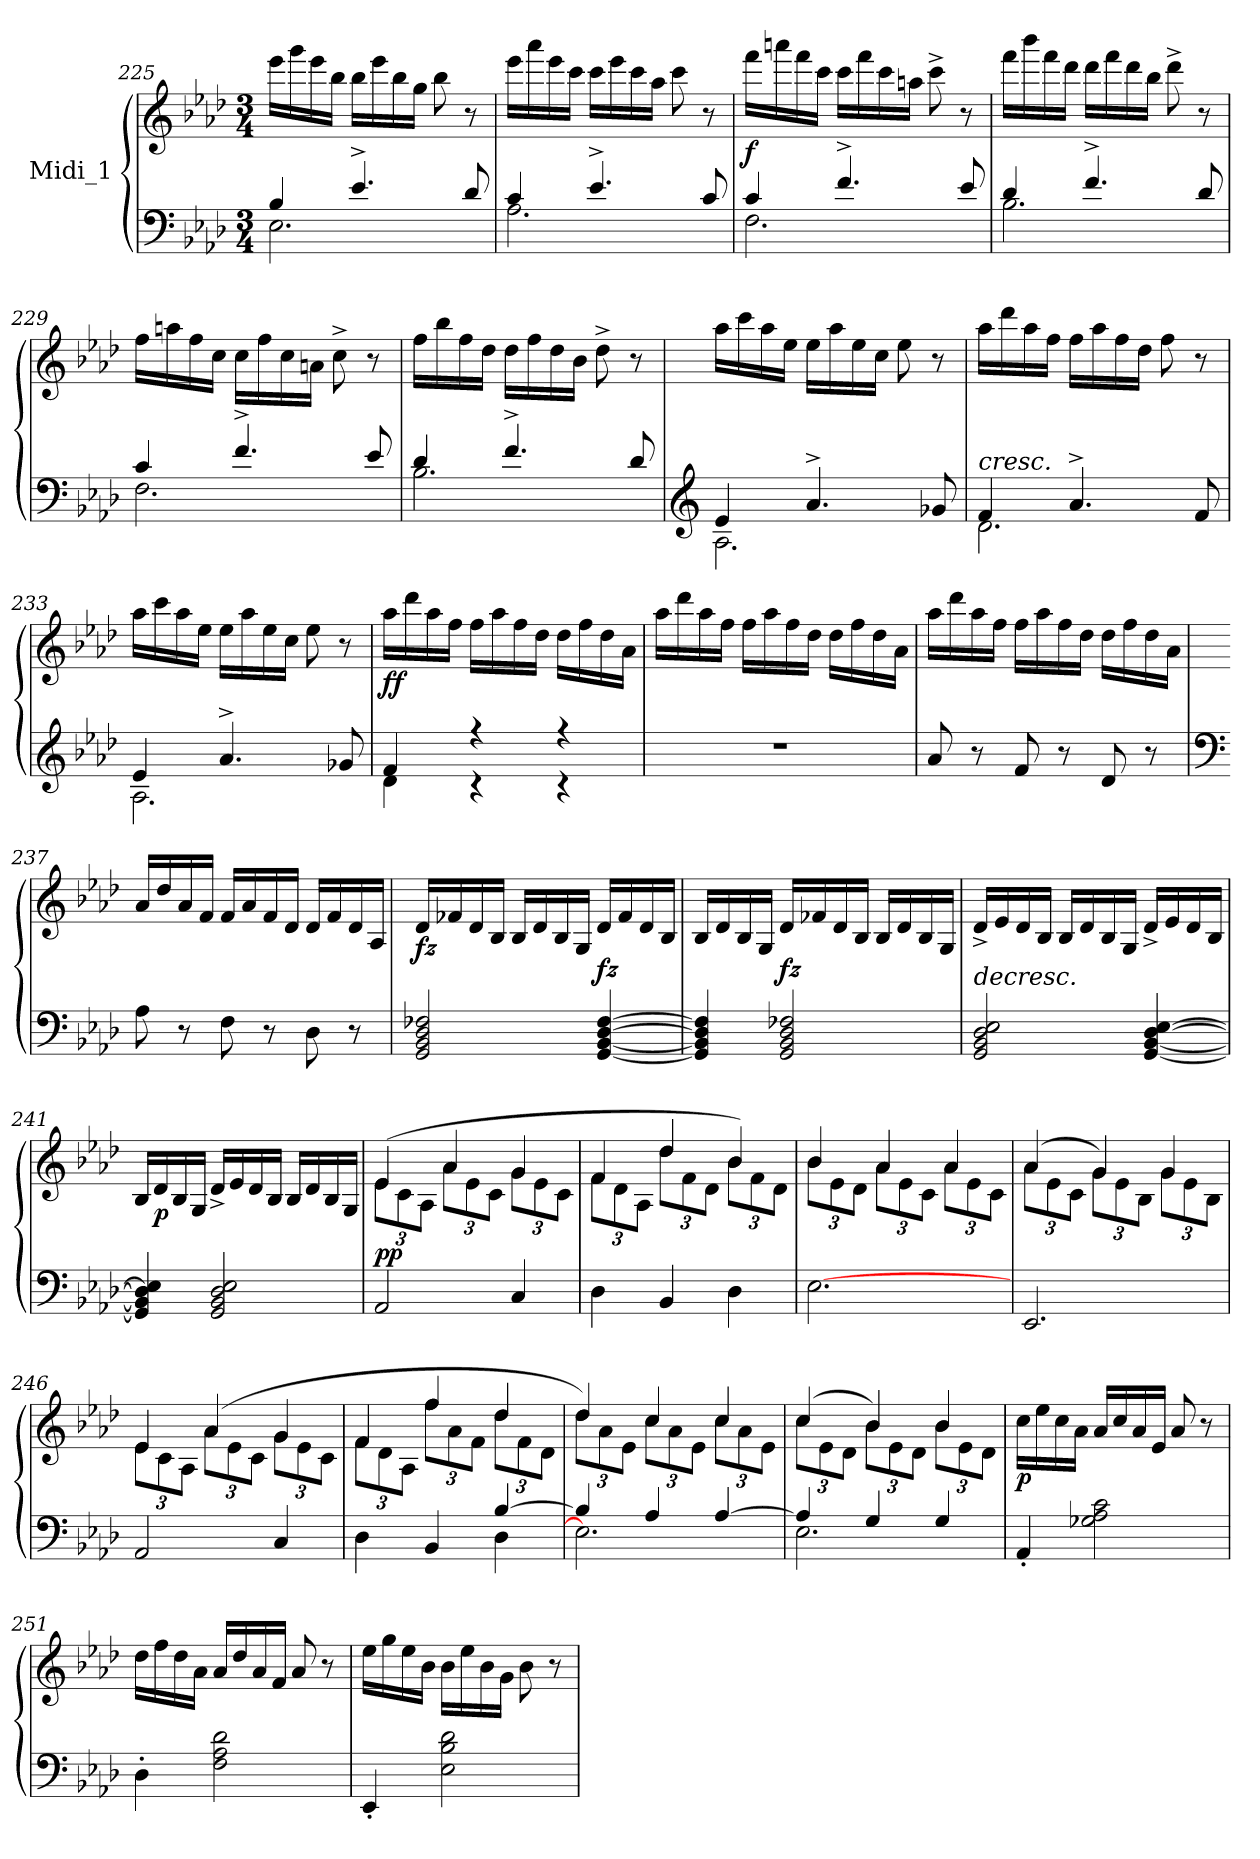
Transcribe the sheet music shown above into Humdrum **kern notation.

**kern	**kern	**dynam
*part1	*part1	*part1
*staff2	*staff1	*staff1/2
*I"Midi_1	*	*
!!LO:LB:g=z
*clefF4	*clefG2	*
*k[b-e-a-d-]	*k[b-e-a-d-]	*
*A-:	*A-:	*
*M3/4	*M3/4	*
=225	=225	=225
*^	*	*
4B-/	2.E-\	16eee-\LL	.
.	.	16ggg\	.
.	.	16eee-\	.
.	.	16bb-\JJ	.
4.e-^/	.	16bb-\LL	.
.	.	16eee-\	.
.	.	16bb-\	.
.	.	16gg\JJ	.
.	.	8bb-\	.
8d-/	.	8r	.
=226	=226	=226	=226
4c/	2.A-\	16eee-\LL	.
.	.	16aaa-\	.
.	.	16eee-\	.
.	.	16ccc\JJ	.
4.e-^/	.	16ccc\LL	.
.	.	16eee-\	.
.	.	16ccc\	.
.	.	16aa-\JJ	.
.	.	8ccc\	.
8c/	.	8r	.
=227	=227	=227	=227
!	!	!	!LO:DY:a=2
4c/	2.F\	16fff\LL	f
.	.	16aaan\	.
.	.	16fff\	.
.	.	16ccc\JJ	.
4.f^/	.	16ccc\LL	.
.	.	16fff\	.
.	.	16ccc\	.
.	.	16aan\JJ	.
.	.	8ccc^\	.
8e-/	.	8r	.
!!LO:PB:g=z
=228	=228	=228	=228
4d-/	2.B-\	16fff\LL	.
.	.	16bbb-\	.
.	.	16fff\	.
.	.	16ddd-\JJ	.
4.f^/	.	16ddd-\LL	.
.	.	16fff\	.
.	.	16ddd-\	.
.	.	16bb-\JJ	.
.	.	8ddd-^\	.
8d-/	.	8r	.
!!LO:LB:g=z
=229	=229	=229	=229
4c/	2.F\	16ff\LL	.
.	.	16aan\	.
.	.	16ff\	.
.	.	16cc\JJ	.
4.f^/	.	16cc\LL	.
.	.	16ff\	.
.	.	16cc\	.
.	.	16an\JJ	.
.	.	8cc^\	.
8e-/	.	8r	.
=230	=230	=230	=230
4d-/	2.B-\	16ff\LL	.
.	.	16bb-\	.
.	.	16ff\	.
.	.	16dd-\JJ	.
4.f^/	.	16dd-\LL	.
.	.	16ff\	.
.	.	16dd-\	.
.	.	16b-\JJ	.
.	.	8dd-^\	.
8d-/	.	8r	.
=231	=231	=231	=231
*clefG2	*	*	*
4e-/	2.A-\	16aa-\LL	.
.	.	16ccc\	.
.	.	16aa-\	.
.	.	16ee-\JJ	.
4.a-^/	.	16ee-\LL	.
.	.	16aa-\	.
.	.	16ee-\	.
.	.	16cc\JJ	.
.	.	8ee-\	.
8g-X/	.	8r	.
=232	=232	=232	=232
!LO:TX:a:i:t=cresc.	!	!	!
4f/	2.d-\	16aa-\LL	.
.	.	16ddd-\	.
.	.	16aa-\	.
.	.	16ff\JJ	.
4.a-^/	.	16ff\LL	.
.	.	16aa-\	.
.	.	16ff\	.
.	.	16dd-\JJ	.
.	.	8ff\	.
8f/	.	8r	.
!!LO:LB:g=z
=233	=233	=233	=233
4e-/	2.A-\	16aa-\LL	.
.	.	16ccc\	.
.	.	16aa-\	.
.	.	16ee-\JJ	.
4.a-^/	.	16ee-\LL	.
.	.	16aa-\	.
.	.	16ee-\	.
.	.	16cc\JJ	.
.	.	8ee-\	.
8g-X/	.	8r	.
=234	=234	=234	=234
!	!	!	!LO:DY:b
4f/	4d-\	16aa-\LL	ff
.	.	16ddd-\	.
.	.	16aa-\	.
.	.	16ff\JJ	.
4r	4r	16ff\LL	.
.	.	16aa-\	.
.	.	16ff\	.
.	.	16dd-\JJ	.
4r	4r	16dd-\LL	.
.	.	16ff\	.
.	.	16dd-\	.
.	.	16a-\JJ	.
=235	=235	=235	=235
2.r	2ryy	16aa-\LL	.
.	.	16ddd-\	.
.	.	16aa-\	.
.	.	16ff\JJ	.
.	.	16ff\LL	.
.	.	16aa-\	.
.	.	16ff\	.
.	.	16dd-\JJ	.
.	4ryy	16dd-\LL	.
.	.	16ff\	.
.	.	16dd-\	.
.	.	16a-\JJ	.
!!LO:LB:g=z
=236	=236	=236	=236
8a-/	2ryy	16aa-\LL	.
.	.	16ddd-\	.
8r	.	16aa-\	.
.	.	16ff\JJ	.
8f/	.	16ff\LL	.
.	.	16aa-\	.
8r	.	16ff\	.
.	.	16dd-\JJ	.
8d-/	4ryy	16dd-\LL	.
.	.	16ff\	.
8r	.	16dd-\	.
.	.	16a-\JJ	.
*v	*v	*	*
!!LO:LB:g=z
=237	=237	=237
*clefF4	*	*
8A-\	16a-/LL	.
.	16dd-/	.
8r	16a-/	.
.	16f/JJ	.
8F\	16f/LL	.
.	16a-/	.
8r	16f/	.
.	16d-/JJ	.
8D-\	16d-/LL	.
.	16f/	.
8r	16d-/	.
.	16A-/JJ	.
=238	=238	=238
!	!	!LO:DY:b
2GG/ 2BB-/ 2D-/ 2F-X/	16d-/LL	fz
.	16f-X/	.
.	16d-/	.
.	16B-/JJ	.
.	16B-/LL	.
.	16d-/	.
.	16B-/	.
.	16G/JJ	.
!	!	!LO:DY:b
[4GG/ [4BB-/ [4D-/ [4F-/	16d-/LL	fz
.	16f-/	.
.	16d-/	.
.	16B-/JJ	.
=239	=239	=239
4GG/] 4BB-/] 4D-/] 4F-/]	16B-/LL	.
.	16d-/	.
.	16B-/	.
.	16G/JJ	.
!	!	!LO:DY:b
2GG/ 2BB-/ 2D-/ 2F-X/	16d-/LL	fz
.	16f-X/	.
.	16d-/	.
.	16B-/JJ	.
.	16B-/LL	.
.	16d-/	.
.	16B-/	.
.	16G/JJ	.
!!LO:LB:g=z
=240	=240	=240
!LO:TX:a:i:t=decresc.	!	!
2GG/ 2BB-/ 2D-/ 2E-/	16d-^/LL	.
.	16e-/	.
.	16d-/	.
.	16B-/JJ	.
.	16B-/LL	.
.	16d-/	.
.	16B-/	.
.	16G/JJ	.
[4GG/ [4BB-/ [4D-/ [4E-/	16d-^/LL	.
.	16e-/	.
.	16d-/	.
.	16B-/JJ	.
!!LO:PB:g=z
=241	=241	=241
*	*^	*
4GG/] 4BB-/] 4D-/] 4E-/]	16B-/LL	2ryy	.
!	!	!	!LO:DY:b
.	16d-/	.	p
.	16B-/	.	.
.	16G/JJ	.	.
2GG/ 2BB-/ 2D-/ 2E-/	16d-^/LL	.	.
.	16e-/	.	.
.	16d-/	.	.
.	16B-/JJ	.	.
.	16B-/LL	4ryy	.
.	16d-/	.	.
.	16B-/	.	.
.	16G/JJ	.	.
=242	=242	=242	=242
*	*	*Xbrackettup	*
!	!	!	!LO:DY:a=2
2AA-/	(>4e-/	12e-\L	pp
.	.	12c\	.
.	.	12A-\J	.
.	4a-/	12a-\L	.
.	.	12e-\	.
.	.	12c\J	.
4C/	4g/	12g\L	.
.	.	12e-\	.
.	.	12c\J	.
=243	=243	=243	=243
4D-\	4f/	12f\L	.
.	.	12d-\	.
.	.	12A-\J	.
4BB-/	4dd-/	12dd-\L	.
.	.	12f\	.
.	.	12d-\J	.
4D-\	4b-/)	12b-\L	.
.	.	12f\	.
.	.	12d-\J	.
=244	=244	=244	=244
[2.E-\	4b-/	12b-\L	.
.	.	12e-\	.
.	.	12d-\J	.
.	4a-/	12a-\L	.
.	.	12e-\	.
.	.	12c\J	.
.	4a-/	12a-\L	.
.	.	12e-\	.
.	.	12c\J	.
!!LO:PB:g=z	!!
=245	=245	=245	=245
*^	*	*	*
2.EE-/	2ryy	(>4a-/	12a-\L	.
.	.	.	12e-\	.
.	.	.	12c\J	.
.	.	4g/)	12g\L	.
.	.	.	12e-\	.
.	.	.	12B-\J	.
.	4ryy	4g/	12g\L	.
.	.	.	12e-\	.
.	.	.	12B-\J	.
=246	=246	=246	=246	=246
2AA-/	2ryy	4e-/	12e-\L	.
.	.	.	12c\	.
.	.	.	12A-\J	.
.	.	(>4a-/	12a-\L	.
.	.	.	12e-\	.
.	.	.	12c\J	.
4C/	4ryy	4g/	12g\L	.
.	.	.	12e-\	.
.	.	.	12c\J	.
=247	=247	=247	=247	=247
4D-\	2ryy	4f/	12f\L	.
.	.	.	12d-\	.
.	.	.	12A-\J	.
4BB-/	.	4ff/	12ff\L	.
.	.	.	12a-\	.
.	.	.	12f\J	.
[4B-/	4D-\	4dd-/	12dd-\L	.
.	.	.	12f\	.
.	.	.	12d-\J	.
=248	=248	=248	=248	=248
4B-/]	2.E-\]	4dd-/)	12dd-\L	.
.	.	.	12a-\	.
.	.	.	12e-\J	.
4A-/	.	4cc/	12cc\L	.
.	.	.	12a-\	.
.	.	.	12e-\J	.
[4A-/	.	4cc/	12cc\L	.
.	.	.	12a-\	.
.	.	.	12e-\J	.
=249	=249	=249	=249	=249
4A-/]	2.E-\	(>4cc/	12cc\L	.
.	.	.	12e-\	.
.	.	.	12d-\J	.
4G/	.	4b-/)	12b-\L	.
.	.	.	12e-\	.
.	.	.	12d-\J	.
4G/	.	4b-/	12b-\L	.
.	.	.	12e-\	.
.	.	.	12d-\J	.
*v	*v	*	*	*
!!LO:LB:g=z
=250	=250	=250	=250
!	!	!	!LO:DY:b
*	*v	*v	*
4AA-'/	16cc\LL	p
.	16ee-\	.
.	16cc\	.
.	16a-\JJ	.
2G-X\ 2A-\ 2c\	16a-/LL	.
.	16cc/	.
.	16a-/	.
.	16e-/JJ	.
.	8a-/	.
.	8r	.
=251	=251	=251
4D-'\	16dd-\LL	.
.	16ff\	.
.	16dd-\	.
.	16a-\JJ	.
2F\ 2A-\ 2d-\	16a-/LL	.
.	16dd-/	.
.	16a-/	.
.	16f/JJ	.
.	8a-/	.
.	8r	.
=252	=252	=252
4EE-'/	16ee-\LL	.
.	16gg\	.
.	16ee-\	.
.	16b-\JJ	.
2E-\ 2B-\ 2d-\	16b-\LL	.
.	16ee-\	.
.	16b-\	.
.	16g\JJ	.
.	8b-\	.
.	8r	.
=	=	=
*-	*-	*-
